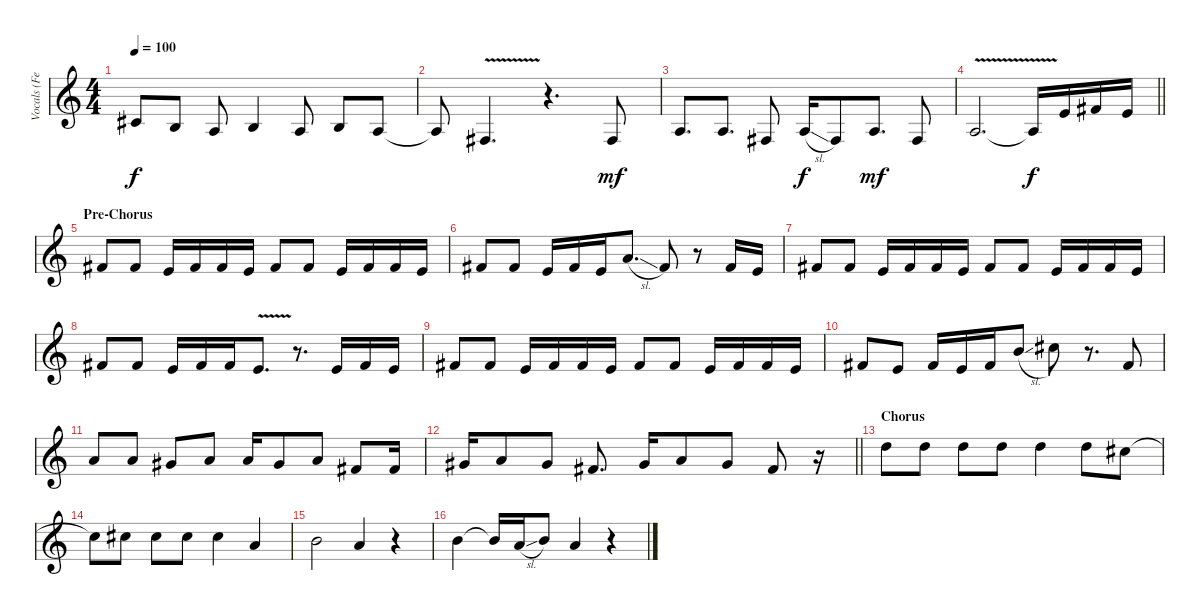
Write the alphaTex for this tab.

\track ("Vocals (Fergie)" "Vocals (Fe") {instrument lead2sawtooth}
\staff {score}
\tuning (E4 B3 G3 D3 A2 E2) {hide}
\ts (4 4)
\tempo 100
\clef g2
\ks c
2.2.8{dy f} 4.3.8 2.3.8 4.3.4 2.3.8 4.3.8 2.3.8 |
2.3{t}.8 4.4{v}.4{d} r.4{d} 4.4.8{dy mf} |
2.3.8{d} 2.3.8{d} 4.4.8 7.4{sl}.16{dy f} 4.4.8 2.3.8{d dy mf} 4.4.8 |
\barLineRight lightlight
2.3{v}.2{d} 2.3{t}.16{dy f} 5.2.16 2.1.16 5.2.16 |
\section ("" "Pre-Chorus")
2.1.8 2.1.8 5.2.16 2.1.16 2.1.16 5.2.16 2.1.8 2.1.8 5.2.16 2.1.16 2.1.16 5.2.16 |
2.1.8 2.1.8 5.2.16 2.1.16 5.2.16 5.1{sl}.8{d} 2.1.8 r.8 2.1.16 5.2.16 |
2.1.8 2.1.8 5.2.16 2.1.16 2.1.16 5.2.16 2.1.8 2.1.8 5.2.16 2.1.16 2.1.16 5.2.16 |
2.1.8 2.1.8 5.2.16 2.1.16 2.1.16 5.2{v}.8{d} r.8{d} 5.2.16 2.1.16 5.2.16 |
2.1.8 2.1.8 5.2.16 2.1.16 2.1.16 5.2.16 2.1.8 2.1.8 5.2.16 2.1.16 2.1.16 5.2.16 |
2.1.8 5.2.8 2.1.16 5.2.16 2.1.16 7.1{sl}.8 9.1.8 r.8{d} 2.1.8 |
5.1.8 5.1.8 4.1.8 5.1.8 5.1.16 4.1.8 5.1.8 2.1.8 2.1.16 |
\barLineRight lightlight
4.1.16 5.1.8 4.1.8 2.1.8{d} 4.1.16 5.1.8 4.1.8 2.1.8 r.16 |
\section ("" "Chorus")
10.1.8 10.1.8 10.1.8 10.1.8 10.1.4 10.1.8 9.1.8 |
9.1{t}.8 9.1.8 9.1.8 9.1.8 9.1.4 5.1.4 |
7.1.2 5.1.4 r.4 |
7.1.4 7.1{t}.16 5.1{sl}.16 7.1.8 5.1.4 r.4
